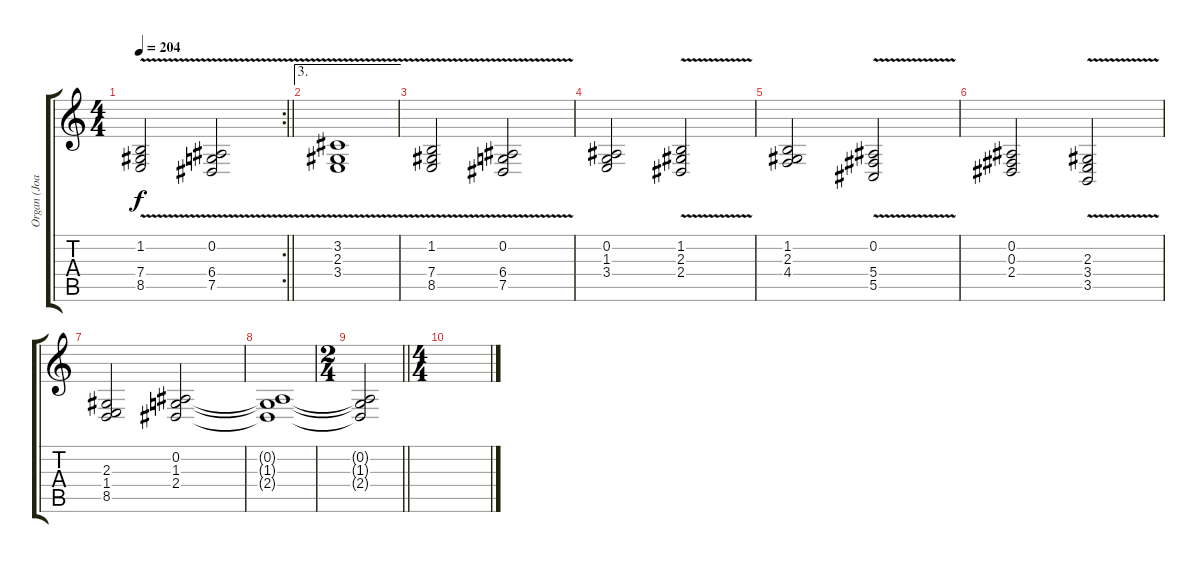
\track ("Organ (Joakim Svalberg)" "Organ (Joa") {instrument churchorgan}
\staff {score tabs}
\tuning (Eb4 Bb3 Gb3 Db3 Ab2 Eb2) {hide}
\rc 2
\ts (4 4)
\tempo 204
\clef g2
\barLineRight lightlight
\ks c
(1.2 7.4{v} 8.5).2{dy f} (0.2 6.4{v} 7.5).2 |
\ae 3
(3.2{v} 2.3 3.4).1 |
(1.2 7.4{v} 8.5).2 (0.2 6.4{v} 7.5).2 |
(0.2 1.3 3.4).2 (1.2 2.3{v} 2.4).2 |
(1.2 2.3 4.4).2 (0.2 5.4{v} 5.5).2 |
(0.2 0.3 2.4).2 (2.3 3.4{v} 3.5).2 |
(2.3 1.4 8.5).2 (0.2 1.3 2.4).2 |
(0.2{t} 1.3{t} 2.4{t}).1 |
\ts (2 4)
\barLineRight lightlight
(0.2{t} 1.3{t} 2.4{t}).2 |
\ts (4 4)
